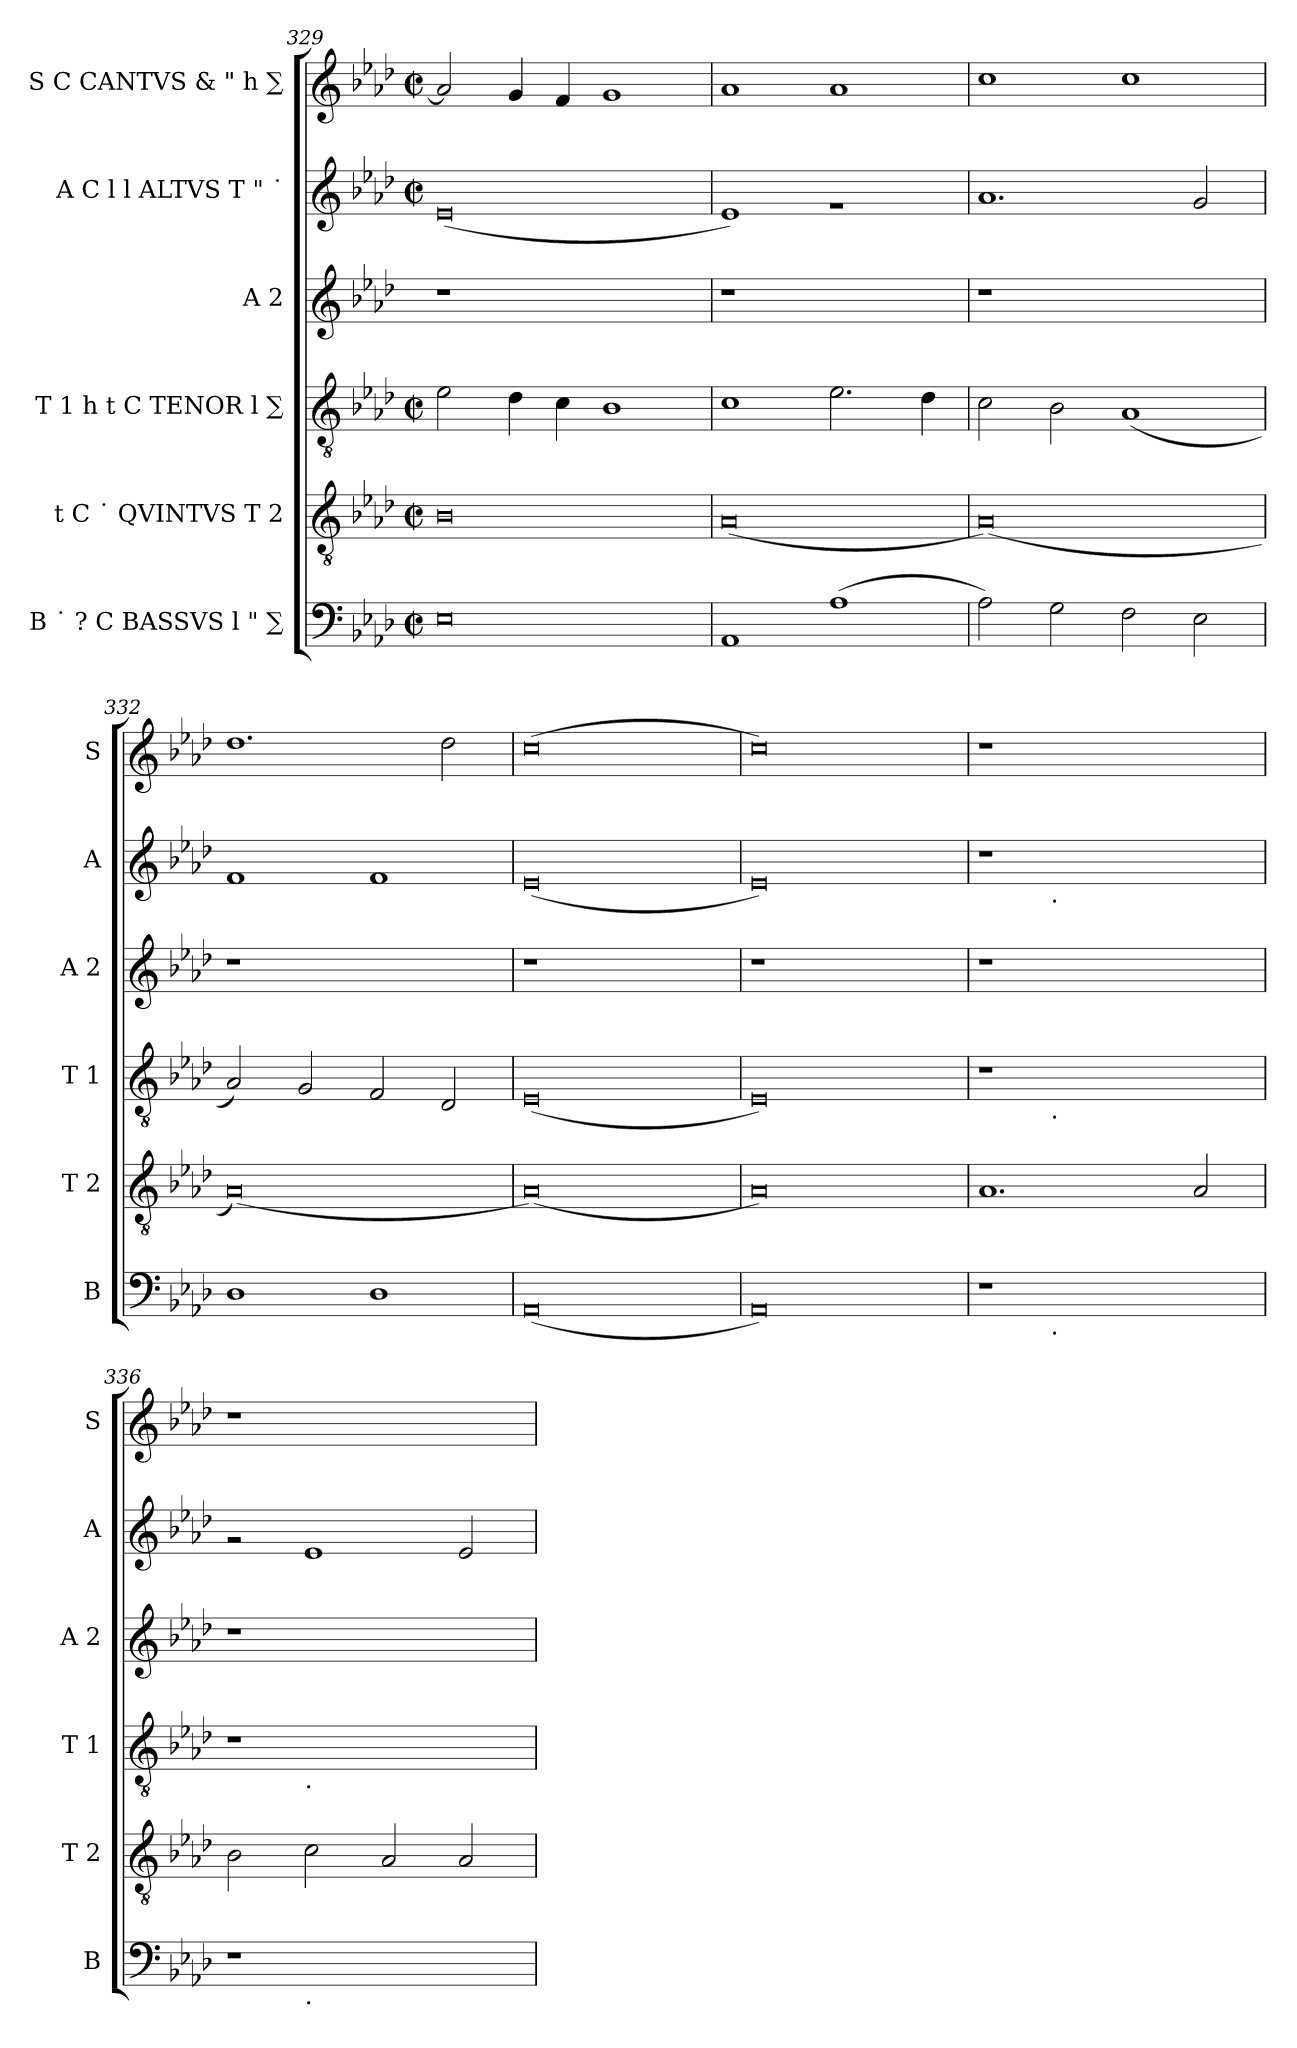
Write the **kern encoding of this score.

**kern	**kern	**kern	**kern	**kern	**kern
*part6	*part5	*part4	*part3	*part2	*part1
*staff6	*staff5	*staff4	*staff3	*staff2	*staff1
*I"B ˙ ? C BASSVS l " ∑	*I"t C ˙ QVINTVS T 2	*I"T 1 h t C TENOR l ∑	*I"A 2	*I"A C l l ALTVS T " ˙	*I"S C CANTVS & " h ∑
*I'B	*I'T 2	*I'T 1	*I'A 2	*I'A	*I'S
*clefF4	*clefGv2	*clefGv2	*clefG2	*clefG2	*clefG2
*k[b-e-a-d-]	*k[b-e-a-d-]	*k[b-e-a-d-]	*k[b-e-a-d-]	*k[b-e-a-d-]	*k[b-e-a-d-]
*A-:	*A-:	*A-:	*A-:	*A-:	*A-:
*M2/2	*M2/2	*M2/2	*	*M2/2	*M2/2
*met(c|)	*met(c|)	*met(c|)	*	*met(c|)	*met(c|)
=329	=329	=329	=329	=329	=329
0E-	0B-	2e-\	1r	(<0e-	2a-/]
.	.	4d-\	.	.	4g/
.	.	4c\	.	.	4f/
.	.	1B-	1ryy	.	1g
!!LO:PB:g=z
=330	=330	=330	=330	=330	=330
1AA-	(<0A-	1c	1r	1e-)	1a-
(>1A-	.	2.e-\	1ryy	1ra	1a-
.	.	4d-\	.	.	.
=331	=331	=331	=331	=331	=331
2A-\)	(<0A-)	2c\	1r	1.a-	1cc
2G\	.	2B-\	.	.	.
2F\	.	(<1A-	1ryy	.	1cc
2E-\	.	.	.	2g/	.
=332	=332	=332	=332	=332	=332
1D-	(<0A-)	2A-/)	1r	1f	1.dd-
.	.	2G/	.	.	.
1D-	.	2F/	1ryy	1f	.
.	.	2D-/	.	.	2dd-\
=333	=333	=333	=333	=333	=333
(<0AA-	(<0A-)	(<0E-	1r	(<0e-	(>0cc
.	.	.	1ryy	.	.
=334	=334	=334	=334	=334	=334
0AA-)	0A-)	0E-)	1r	0e-)	0cc)
.	.	.	1ryy	.	.
!!LO:LB:g=z
=335	=335	=335	=335	=335	=335
*^	*	*^	*	*^	*
1r	2ryy	1.A-	1r	2ryy	1r	1r	2ryy	1r
!	!	!	!	!	!	!	!LO:TX:b:t=.	!
!	!	!	!	!LO:TX:b:t=.	!	!	!	!
!	!LO:TX:b:t=.	!	!	!	!	!	!	!
.	1.ryy	.	.	1.ryy	.	.	1.ryy	.
1ryy	.	.	1ryy	.	1ryy	1ryy	.	1ryy
.	.	2A-/	.	.	.	.	.	.
*	*	*	*	*	*	*v	*v	*
=336	=336	=336	=336	=336	=336	=336	=336
1r	2ryy	2B-\	1r	2ryy	1r	2rg	1r
!	!	!	!	!LO:TX:b:t=.	!	!	!
!	!LO:TX:b:t=.	!	!	!	!	!	!
.	1.ryy	2c\	.	1.ryy	.	1e-	.
1ryy	.	2A-/	1ryy	.	1ryy	.	1ryy
.	.	2A-/	.	.	.	2e-/	.
*v	*v	*	*v	*v	*	*	*
=	=	=	=	=	=
*-	*-	*-	*-	*-	*-
